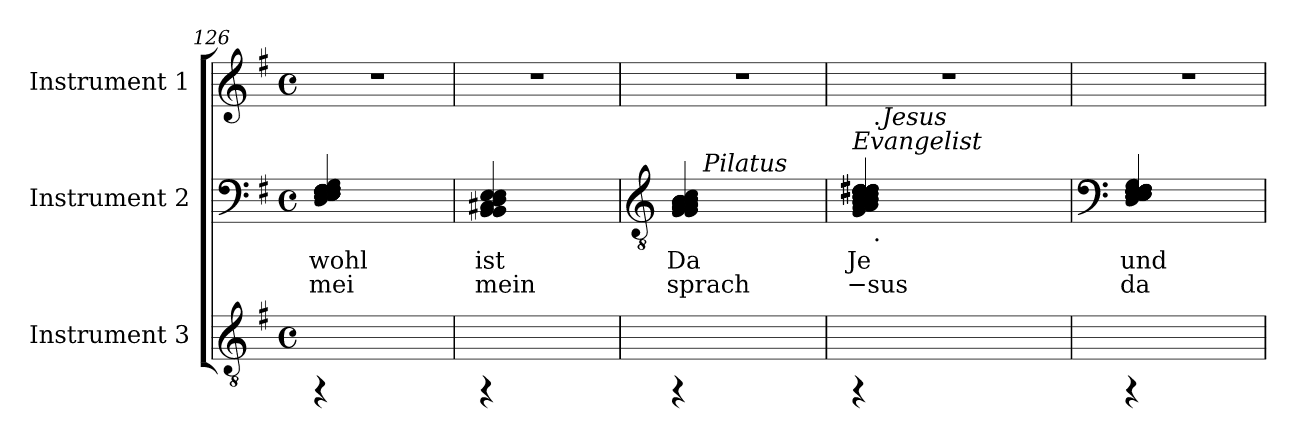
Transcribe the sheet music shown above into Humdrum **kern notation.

**kern	**kern	**text	**text	**kern
*part3	*part2	*part2	*part2	*part1
*staff3	*staff2	*staff2	*staff2	*staff1
*I"Instrument 3	*I"Instrument 2	*	*	*I"Instrument 1
!!LO:PB:g=z
*clefGv2	*clefF4	*	*	*clefG2
*k[f#]	*k[f#]	*	*	*k[f#]
*G:	*G:	*	*	*G:
*M4/4	*M4/4	*	*	*M4/4
*met(c)	*met(c)	*	*	*met(c)
=126	=126	=126	=126	=126
!	!	!LO:LY:b:rj	!LO:LY:b:rj	!
4rFF	4G/ 4F#/ 4F#/ 4F#/ 4F#/ 4F#/ 4F#/ 4F#/ 4F#/ 4F#/ 4F#/ 4F#/ 4F#/ 4F#/ 4E/ 4E/ 4E/ 4E/ 4E/ 4E/ 4D/ 4E/	wohl	mei	1r
2.ryy	2.ryy	.	.	.
!!LO:LB:g=z
=127	=127	=127	=127	=127
!	!	!LO:LY:b:rj	!LO:LY:b:rj	!
4rFF	4E/ 4E/ 4D/ 4C#X/ 4BB/ 4BB/	ist	mein	1r
2.ryy	2.ryy	.	.	.
=128	=128	=128	=128	=128
*	*clefGv2	*	*	*
!	!LO:TX:a:i:t=Evangelist	!	!	!
!	!	!LO:LY:b:rj	!LO:LY:b:rj	!
*	*^	*	*	*
4rFF	4c/ 4B/ 4B/ 4B/ 4B/ 4A/ 4A/ 4A/ 4A/ 4A/ 4A/ 4G/ 4G/ 4B/	8ryy	Da	sprach	1r
!	!	!LO:TX:a:i:t=Pilatus	!	!	!
.	.	2..ryy	.	.	.
2.ryy	2.ryy	.	.	.	.
!!LO:LB:g=z
=129	=129	=129	=129	=129	=129
!	!LO:TX:a:i:t=Evangelist	!	!	!	!
!	!	!	!LO:LY:b:rj	!LO:LY:b:rj	!
*	*	*^	*	*	*
4rFF	4d#/ 4d#/ 4d#/ 4d#/ 4d#/ 4d#/ 4d#/ 4d#/ 4c/ 4c/ 4c/ 4c/ 4B/ 4B/ 4B/ 4B/ 4B/ 4A/ 4A/ 4G/ 4d#/	16ryy	16ryy	Je	−sus	1r
!	!	!LO:TX:a:t=.	!	!	!	!
!	!	!LO:TX:b:t=.	!	!	!	!
.	.	2...ryy	64ryy	.	.	.
!	!	!	!LO:TX:a:i:t=Jesus	!	!	!
.	.	.	2ryy	.	.	.
2.ryy	2.ryy	.	.	.	.	.
.	.	.	4ryy	.	.	.
.	.	.	8ryy	.	.	.
.	.	.	32.ryy	.	.	.
*	*v	*v	*v	*	*	*
!!LO:PB:g=z
=130	=130	=130	=130	=130
*	*clefF4	*	*	*
*	*^	*	*	*
*	*	*^	*	*	*
!	!	!	!	!LO:LY:b:rj	!LO:LY:b:rj	!
*	*v	*v	*v	*	*	*
4rFF	4G/ 4F#/ 4F#/ 4F#/ 4F#/ 4F#/ 4F#/ 4F#/ 4F#/ 4F#/ 4F#/ 4F#/ 4F#/ 4E/ 4E/ 4E/ 4E/ 4E/ 4E/ 4D/ 4E/	und	da	1r
2.ryy	2.ryy	.	.	.
=	=	=	=	=
*-	*-	*-	*-	*-
